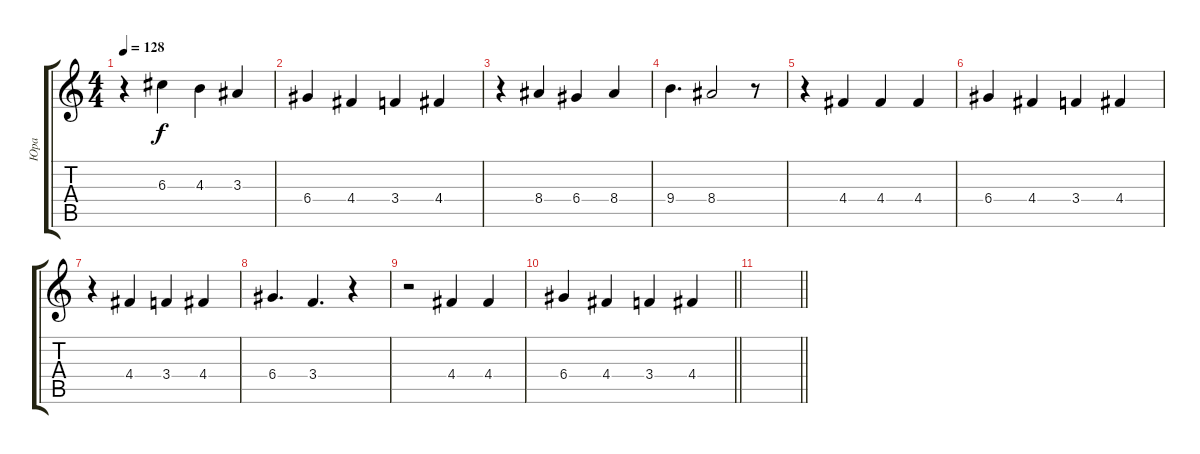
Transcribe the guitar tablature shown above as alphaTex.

\track ("Юра" "Юра") {instrument overdrivenguitar}
\staff {score tabs}
\tuning (E4 B3 G3 D3 A2 E2) {hide}
\ts (4 4)
\tempo 128
\clef g2
\ks c
r.4{dy f} 6.3.4 4.3.4 3.3.4 |
6.4.4 4.4.4 3.4.4 4.4.4 |
r.4 8.4.4 6.4.4 8.4.4 |
9.4.4{d} 8.4.2 r.8 |
r.4 4.4.4 4.4.4 4.4.4 |
6.4.4 4.4.4 3.4.4 4.4.4 |
r.4 4.4.4 3.4.4 4.4.4 |
6.4.4{d} 3.4.4{d} r.4 |
r.2 4.4.4 4.4.4 |
\barLineRight lightlight
6.4.4 4.4.4 3.4.4 4.4.4 |
\barLineRight lightlight
